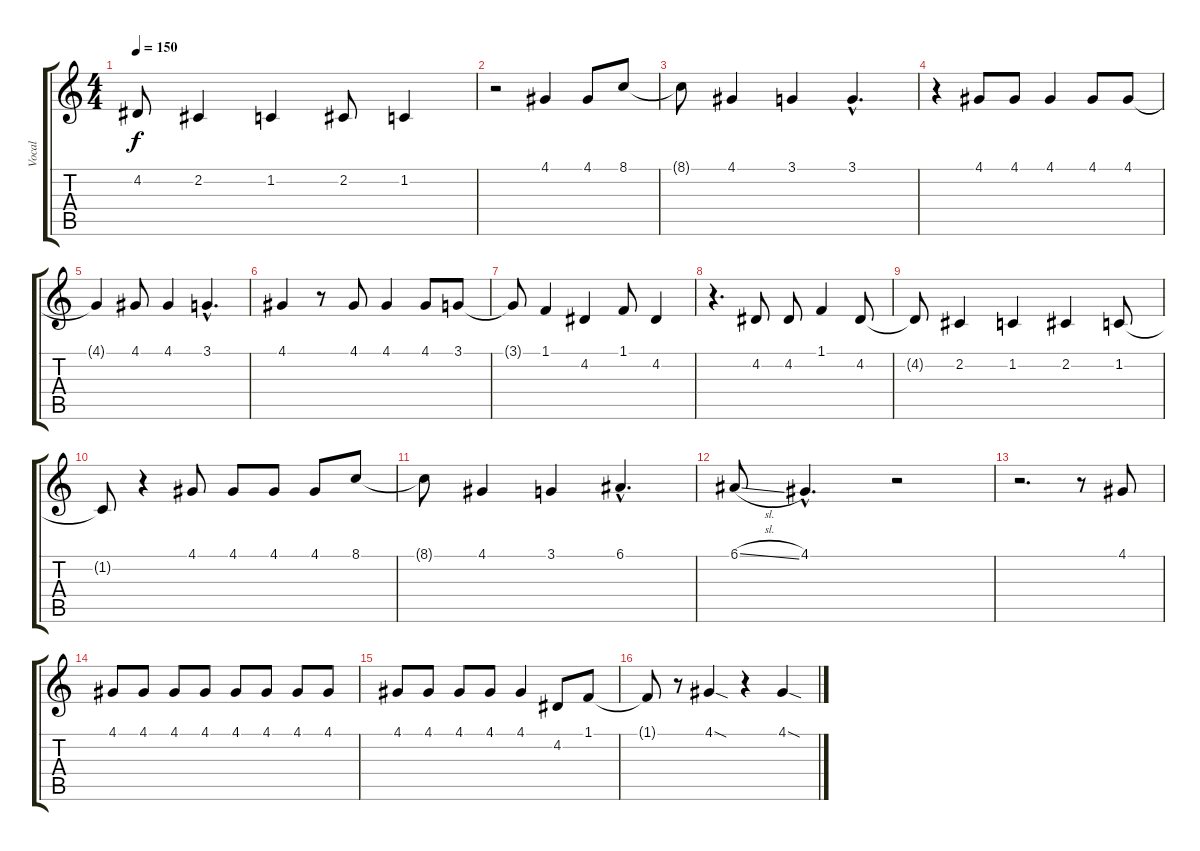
\track ("Vocal" "Vocal") {instrument lead1square}
\staff {score tabs}
\tuning (E4 B3 G3 D3 A2 E2) {hide}
\ts (4 4)
\tempo 150
\clef g2
\ks c
4.2{t}.8{dy f} 2.2.4 1.2.4 2.2.8 1.2.4 |
r.2 4.1.4 4.1.8 8.1.8 |
8.1{t}.8 4.1.4 3.1.4 3.1{hac}.4{d} |
r.4 4.1.8 4.1.8 4.1.4 4.1.8 4.1.8 |
4.1{t}.4 4.1.8 4.1.4 3.1{hac}.4{d} |
4.1.4 r.8 4.1.8 4.1.4 4.1.8 3.1.8 |
3.1{t}.8 1.1.4 4.2.4 1.1.8 4.2.4 |
r.4{d} 4.2.8 4.2.8 1.1.4 4.2.8 |
4.2{t}.8 2.2.4 1.2.4 2.2.4 1.2.8 |
1.2{t}.8 r.4 4.1.8 4.1.8 4.1.8 4.1.8 8.1.8 |
8.1{t}.8 4.1.4 3.1.4 6.1{hac}.4{d} |
6.1{sl}.8 4.1{hac}.4{d} r.2 |
r.2{d} r.8 4.1.8 |
4.1.8 4.1.8 4.1.8 4.1.8 4.1.8 4.1.8 4.1.8 4.1.8 |
4.1.8 4.1.8 4.1.8 4.1.8 4.1.4 4.2.8 1.1.8 |
1.1{t}.8 r.8 4.1{sod}.4 r.4 4.1{sod}.4
